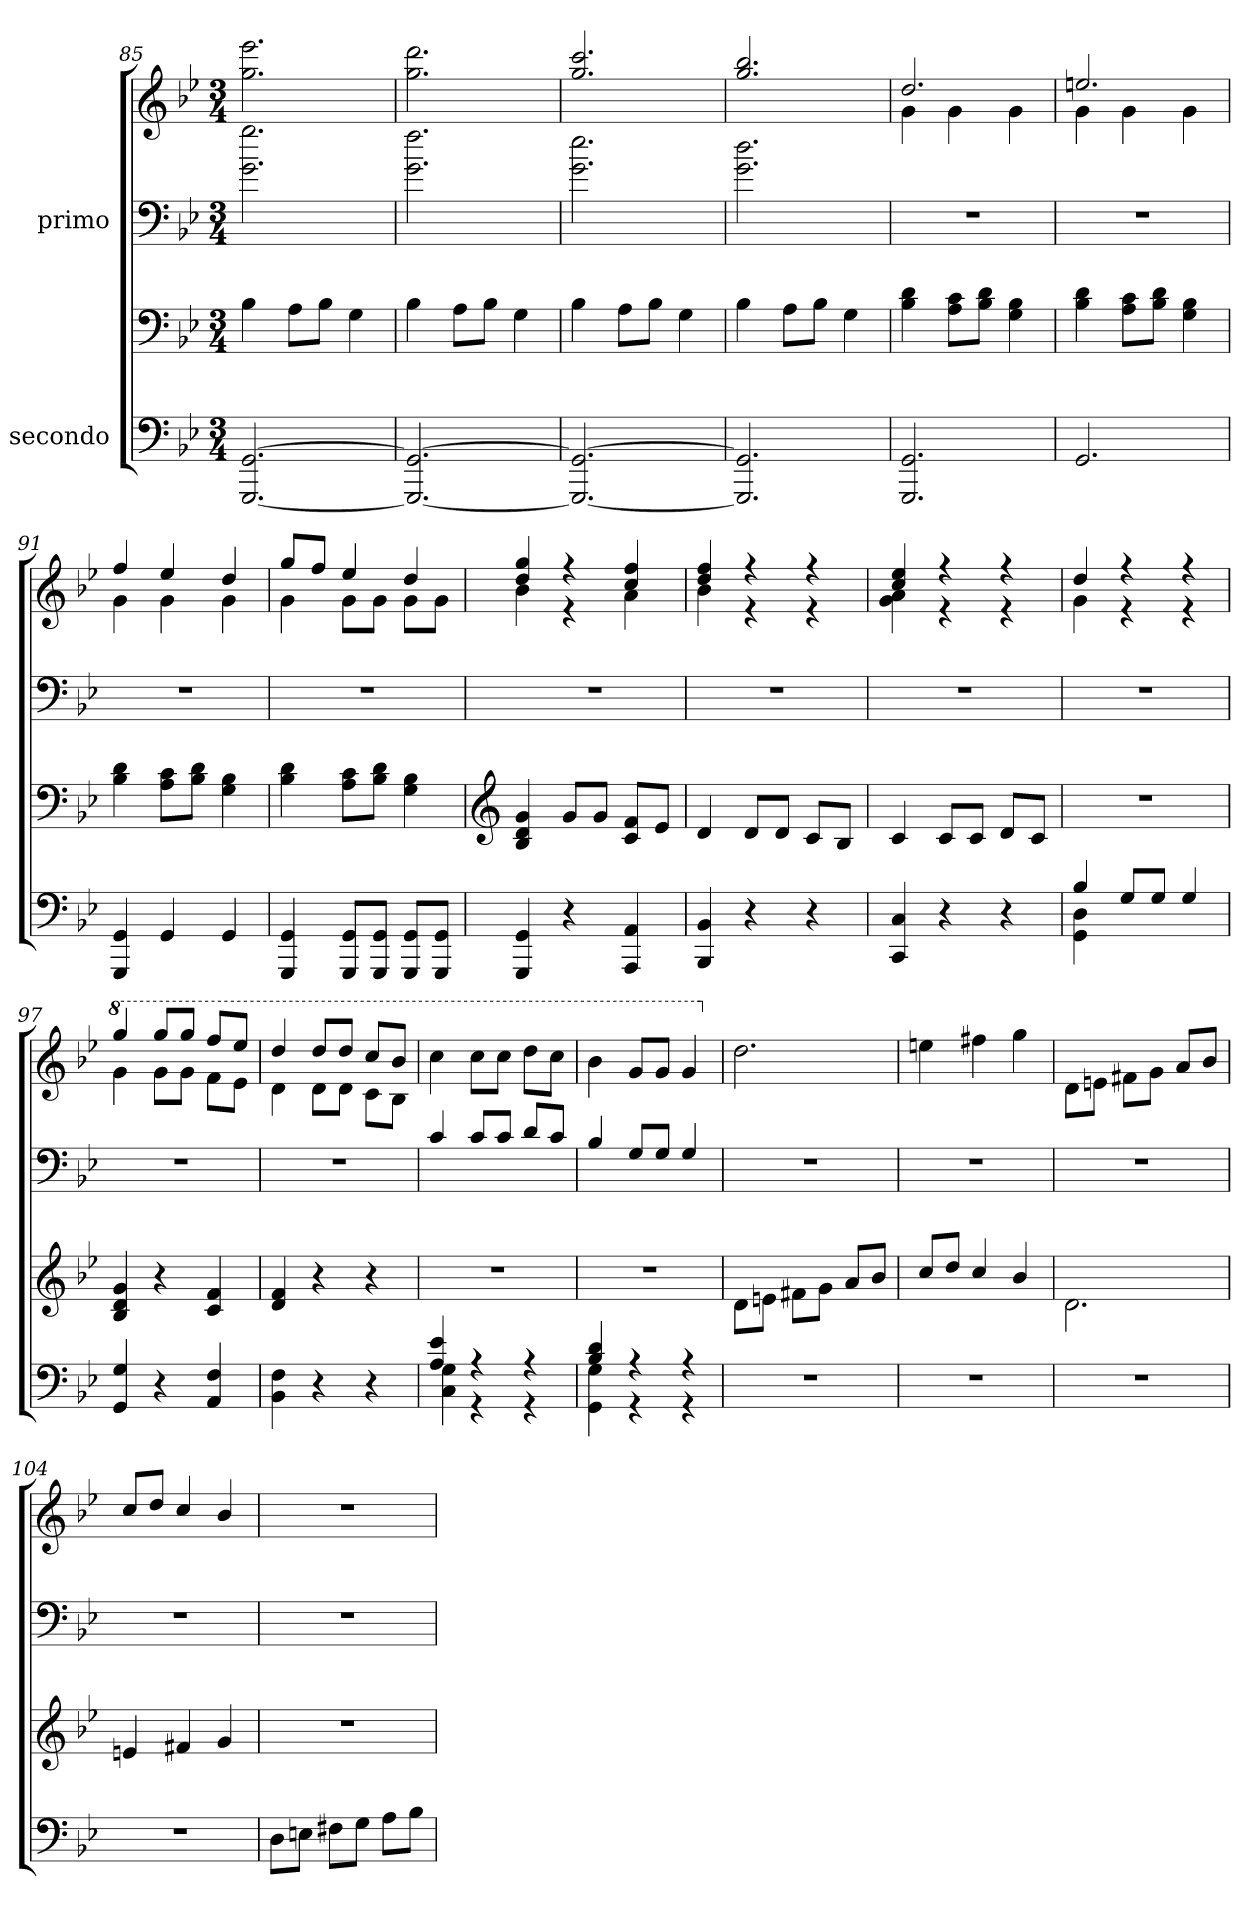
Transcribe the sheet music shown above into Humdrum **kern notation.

**kern	**kern	**kern	**kern
*part2	*part2	*part1	*part1
*staff4	*staff3	*staff2	*staff1
*I"secondo	*	*I"primo	*
*clefF4	*clefF4	*clefF4	*clefG2
*k[b-e-]	*k[b-e-]	*k[b-e-]	*k[b-e-]
*M3/4	*M3/4	*M3/4	*M3/4
=85	=85	=85	=85
[2.GGG/ [2.GG/	4B-\	2.g\ 2.gg\	2.gg\ 2.eee-\
.	8A\L	.	.
.	8B-\J	.	.
.	4G\	.	.
=86	=86	=86	=86
2.GGG/_ 2.GG/_	4B-\	2.g\ 2.ff\	2.gg\ 2.ddd\
.	8A\L	.	.
.	8B-\J	.	.
.	4G\	.	.
=87	=87	=87	=87
2.GGG/_ 2.GG/_	4B-\	2.g\ 2.ee-\	2.gg/ 2.ccc/
.	8A\L	.	.
.	8B-\J	.	.
.	4G\	.	.
=88	=88	=88	=88
2.GGG/] 2.GG/]	4B-\	2.g\ 2.dd\	2.gg/ 2.bb-/
.	8A\L	.	.
.	8B-\J	.	.
.	4G\	.	.
=89	=89	=89	=89
*	*	*	*^
2.GGG/ 2.GG/	4B-\ 4d\	2.r	2.dd/	4g\
.	8A\ 8c\L	.	.	4g\
.	8B-\ 8d\J	.	.	.
.	4G\ 4B-\	.	.	4g\
=90	=90	=90	=90	=90
2.GG/	4B-\ 4d\	2.r	2.een/	4g\
.	8A\ 8c\L	.	.	4g\
.	8B-\ 8d\J	.	.	.
.	4G\ 4B-\	.	.	4g\
=91	=91	=91	=91	=91
4GGG/ 4GG/	4B-\ 4d\	2.r	4ff/	4g\
4GG/	8A\ 8c\L	.	4ee-/	4g\
.	8B-\ 8d\J	.	.	.
4GG/	4G\ 4B-\	.	4dd/	4g\
=92	=92	=92	=92	=92
4GGG/ 4GG/	4B-\ 4d\	2.r	8gg/L	4g\
.	.	.	8ff/J	.
8GGG/ 8GG/L	8A\ 8c\L	.	4ee-/	8g\L
8GGG/ 8GG/J	8B-\ 8d\J	.	.	8g\J
8GGG/ 8GG/L	4G\ 4B-\	.	4dd/	8g\L
8GGG/ 8GG/J	.	.	.	8g\J
=93	=93	=93	=93	=93
*	*clefG2	*	*	*
4GGG/ 4GG/	4B-/ 4d/ 4g/	2.r	4dd/ 4gg/	4b-\
4r	8g/L	.	4re	4rff
.	8g/J	.	.	.
4AAA/ 4AA/	8c/ 8f/L	.	4cc/ 4ff/	4a\
.	8e-/J	.	.	.
=94	=94	=94	=94	=94
4BBB-/ 4BB-/	4d/	2.r	4dd/ 4ff/	4b-\
4r	8d/L	.	4re	4rff
.	8d/J	.	.	.
4r	8c/L	.	4re	4rff
.	8B-/J	.	.	.
=95	=95	=95	=95	=95
4CC/ 4C/	4c/	2.r	4cc/ 4ee-/	4g\ 4a\
4r	8c/L	.	4re	4rff
.	8c/J	.	.	.
4r	8d/L	.	4re	4rff
.	8c/J	.	.	.
=96	=96	=96	=96	=96
*^	*	*	*	*
4B-/	4GG\ 4D\	2.r	2.r	4dd/	4g\
8G/L	4ryy	.	.	4re	4rff
8G/J	.	.	.	.	.
4G/	4ryy	.	.	4re	4rff
*v	*v	*	*	*	*
=97	=97	=97	=97	=97
*	*	*	*8va	*
4GG/ 4G/	4B-/ 4d/ 4g/	2.r	4ggg/	4gg\
4r	4r	.	8ggg/L	8gg\L
.	.	.	8ggg/J	8gg\J
4AA/ 4F/	4c/ 4f/	.	8fff/L	8ff\L
.	.	.	8eee-/J	8ee-\J
=98	=98	=98	=98	=98
4BB-\ 4F\	4d/ 4f/	2.r	4ddd/	4dd\
4r	4r	.	8ddd/L	8dd\L
.	.	.	8ddd/J	8dd\J
4r	4r	.	8ccc/L	8cc\L
.	.	.	8bb-/J	8b-\J
*	*	*	*v	*v
=99	=99	=99	=99
*^	*	*	*
*	*	*	*8va	*
4A/ 4e-/	4C\ 4G\	2.r	4cc/	4ccc\
4rGG	4rA	.	8cc/L	8ccc\L
.	.	.	8cc/J	8ccc\J
4rGG	4rA	.	8dd/L	8ddd\L
.	.	.	8cc/J	8ccc\J
=100	=100	=100	=100	=100
4B-/ 4d/	4GG\ 4G\	2.r	4b-/	4bb-\
4rGG	4rA	.	8g/L	8gg/L
.	.	.	8g/J	8gg/J
4rGG	4rA	.	4g/	4gg/
*v	*v	*	*	*
=101	=101	=101	=101
*	*	*X8va	*
*	*	*	*X8va
2.r	8d<\L	2.r	2.dd\
.	8en\J	.	.
.	8f#X\L	.	.
.	8g\J	.	.
.	8a/L	.	.
.	8b-/J	.	.
=102	=102	=102	=102
2.r	8cc/L	2.r	4een\
.	8dd/J	.	.
.	4cc/	.	4ff#X\
.	4b-/	.	4gg\
=103	=103	=103	=103
2.r	2.d\	2.r	8d<\L
.	.	.	8en\J
.	.	.	8f#X\L
.	.	.	8g\J
.	.	.	8a/L
.	.	.	8b-/J
=104	=104	=104	=104
2.r	4en/	2.r	8cc/L
.	.	.	8dd/J
.	4f#X/	.	4cc/
.	4g/	.	4b-/
=105	=105	=105	=105
8D<\L	2.r	2.r	2.r
8En\J	.	.	.
8F#X\L	.	.	.
8G\J	.	.	.
8A\L	.	.	.
8B-<\J	.	.	.
=	=	=	=
*-	*-	*-	*-
